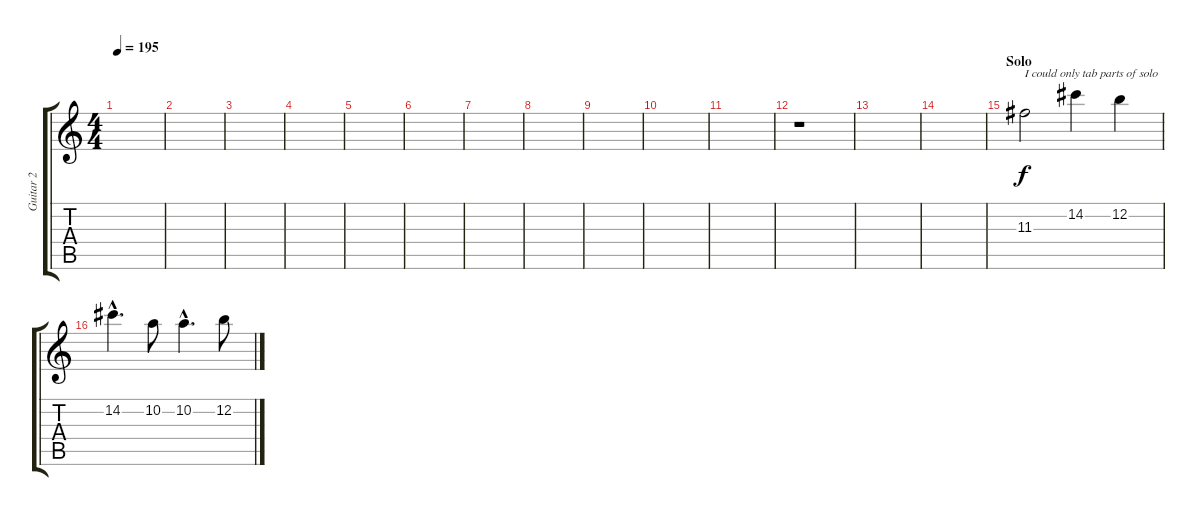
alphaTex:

\track ("Guitar 2" "Guitar 2") {instrument distortionguitar}
\staff {score tabs}
\tuning (E4 B3 G3 D3 A2 E2) {hide}
\ts (4 4)
\tempo 195
\clef g2
\ks c
|
|
|
|
|
|
|
|
|
|
|
r.1 |
|
|
\section ("" "Solo")
11.3.2{txt "I could only tab parts of solo"} 14.2.4 12.2.4 |
14.2{hac}.4{d} 10.2.8 10.2{hac}.4{d} 12.2.8
